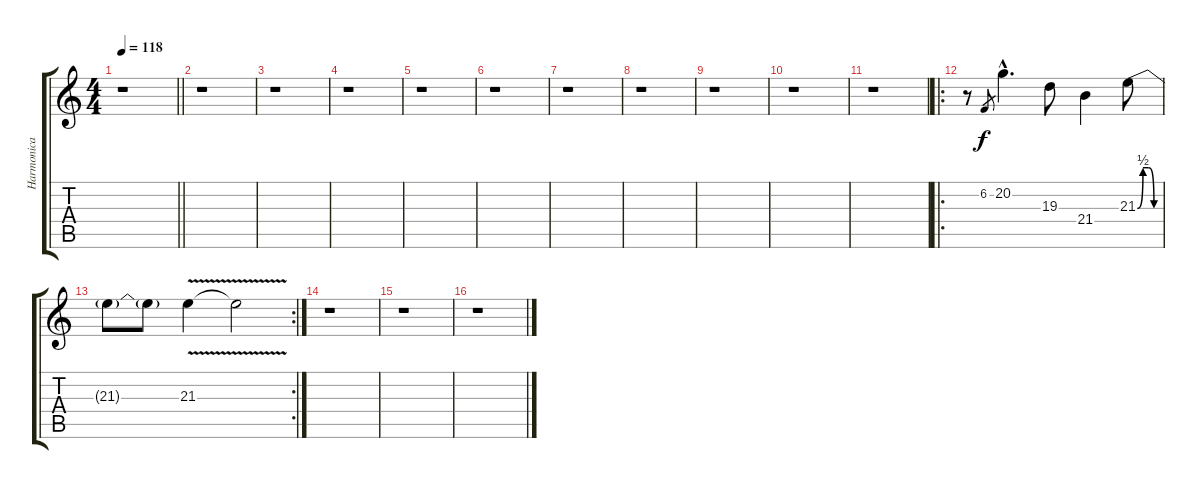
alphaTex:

\track ("Harmonica" "Harmonica") {instrument harmonica}
\staff {score tabs}
\tuning (E4 B3 G3 D3 A2 E2) {hide}
\ts (4 4)
\tempo 118
\clef g2
\barLineRight lightlight
\ks c
r.1{dy f} |
r.1 |
r.1 |
r.1 |
r.1 |
r.1 |
r.1 |
r.1 |
r.1 |
r.1 |
r.1 |
\ro
r.8 6.2.8{gr} 20.2{hac}.4{d} 19.3.8 21.4.4 21.3{be (custom 0 0 15 2 30 2 45 0 60 0)}.8 |
\rc 2
21.3{t}.8 21.3{t}.8 21.3{v}.4 21.3{t}.2 |
r.1 |
r.1 |
r.1
